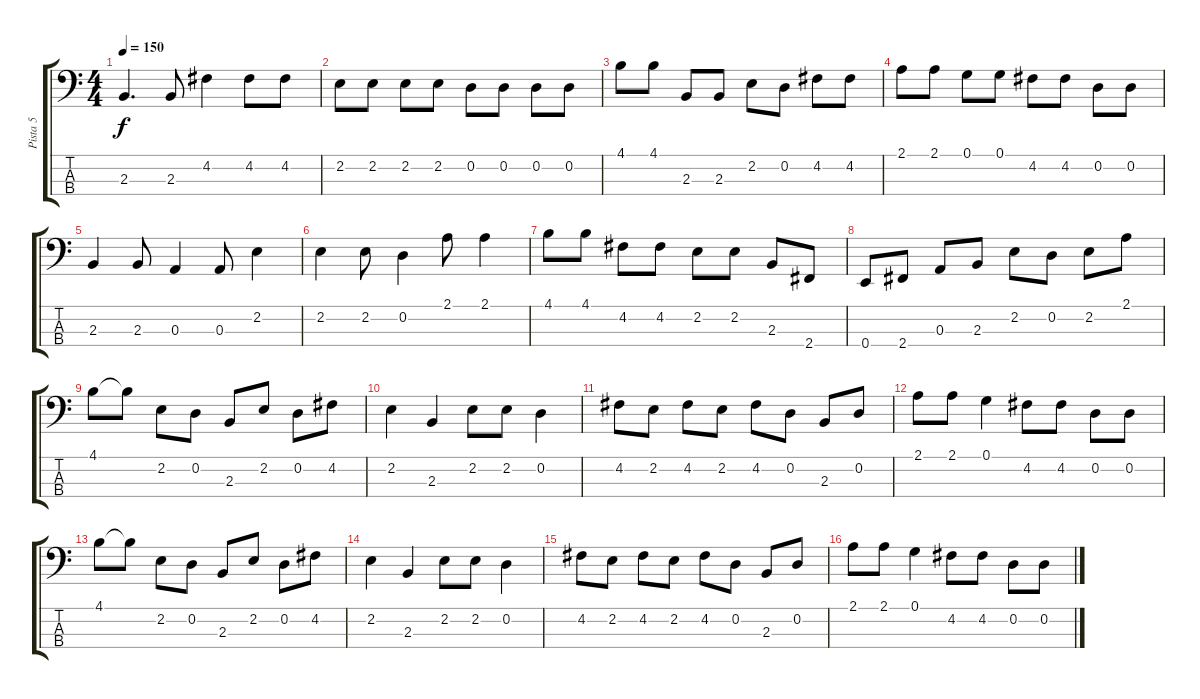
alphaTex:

\track ("Pista 5" "Pista 5") {instrument electricbassfinger}
\staff {score tabs}
\tuning (G2 D2 A1 E1) {hide}
\ts (4 4)
\tempo 150
\clef f4
\ks c
2.3.4{d dy f} 2.3.8 4.2.4 4.2.8 4.2.8 |
2.2.8 2.2.8 2.2.8 2.2.8 0.2.8 0.2.8 0.2.8 0.2.8 |
4.1.8 4.1.8 2.3.8 2.3.8 2.2.8 0.2.8 4.2.8 4.2.8 |
2.1.8 2.1.8 0.1.8 0.1.8 4.2.8 4.2.8 0.2.8 0.2.8 |
2.3.4 2.3.8 0.3.4 0.3.8 2.2.4 |
2.2.4 2.2.8 0.2.4 2.1.8 2.1.4 |
4.1.8 4.1.8 4.2.8 4.2.8 2.2.8 2.2.8 2.3.8 2.4.8 |
0.4.8 2.4.8 0.3.8 2.3.8 2.2.8 0.2.8 2.2.8 2.1.8 |
4.1.8 4.1{t}.8 2.2.8 0.2.8 2.3.8 2.2.8 0.2.8 4.2.8 |
2.2.4 2.3.4 2.2.8 2.2.8 0.2.4 |
4.2.8 2.2.8 4.2.8 2.2.8 4.2.8 0.2.8 2.3.8 0.2.8 |
2.1.8 2.1.8 0.1.4 4.2.8 4.2.8 0.2.8 0.2.8 |
4.1.8 4.1{t}.8 2.2.8 0.2.8 2.3.8 2.2.8 0.2.8 4.2.8 |
2.2.4 2.3.4 2.2.8 2.2.8 0.2.4 |
4.2.8 2.2.8 4.2.8 2.2.8 4.2.8 0.2.8 2.3.8 0.2.8 |
2.1.8 2.1.8 0.1.4 4.2.8 4.2.8 0.2.8 0.2.8
